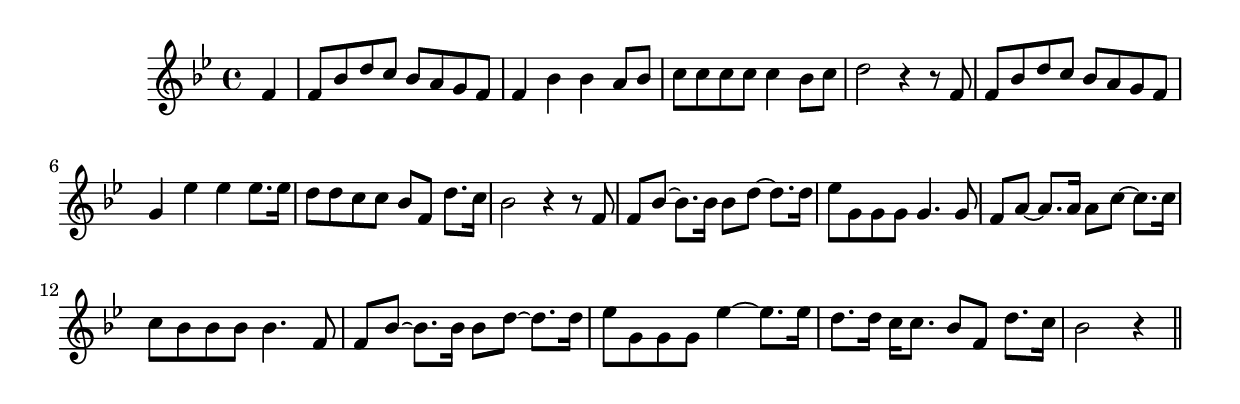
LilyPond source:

\version "2.19.49"
%{\header {
  title = "The Mountains"
  composer = "S.W. Gladden"
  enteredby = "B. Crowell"
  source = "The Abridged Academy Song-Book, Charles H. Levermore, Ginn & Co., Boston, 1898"
}%}
\score{{\key bes \major
\time 4/4
%{\tempo 4=100
%}\clef treble
\relative c' {
  \partial 4
  f4 |
  f8 bes d c bes a g f | f4 bes bes a8 bes |
  c8 c c c c4 bes8 c | d2 r4 r8 f,8 | f8 bes d c bes a g f | g4 es' es es8. es16 |
  d8 d c c bes f d'8. c16 | bes2 r4 r8 f8 | f8 bes8~ bes8. bes16 bes8 d~ d8. d16 |
  es8 g, g g g4. g8 | f8 a~ a8. a16 a8 c8~ c8. c16 | c8 bes bes bes bes4. f8 |
  f8 bes~ bes8. bes16 bes8 d8~ d8. d16 | es8 g, g g es'4~ es8. es16 | d8. d16 c16 c8. bes8 f d'8. c16 | bes2 r4
  \bar "||"
}

}}